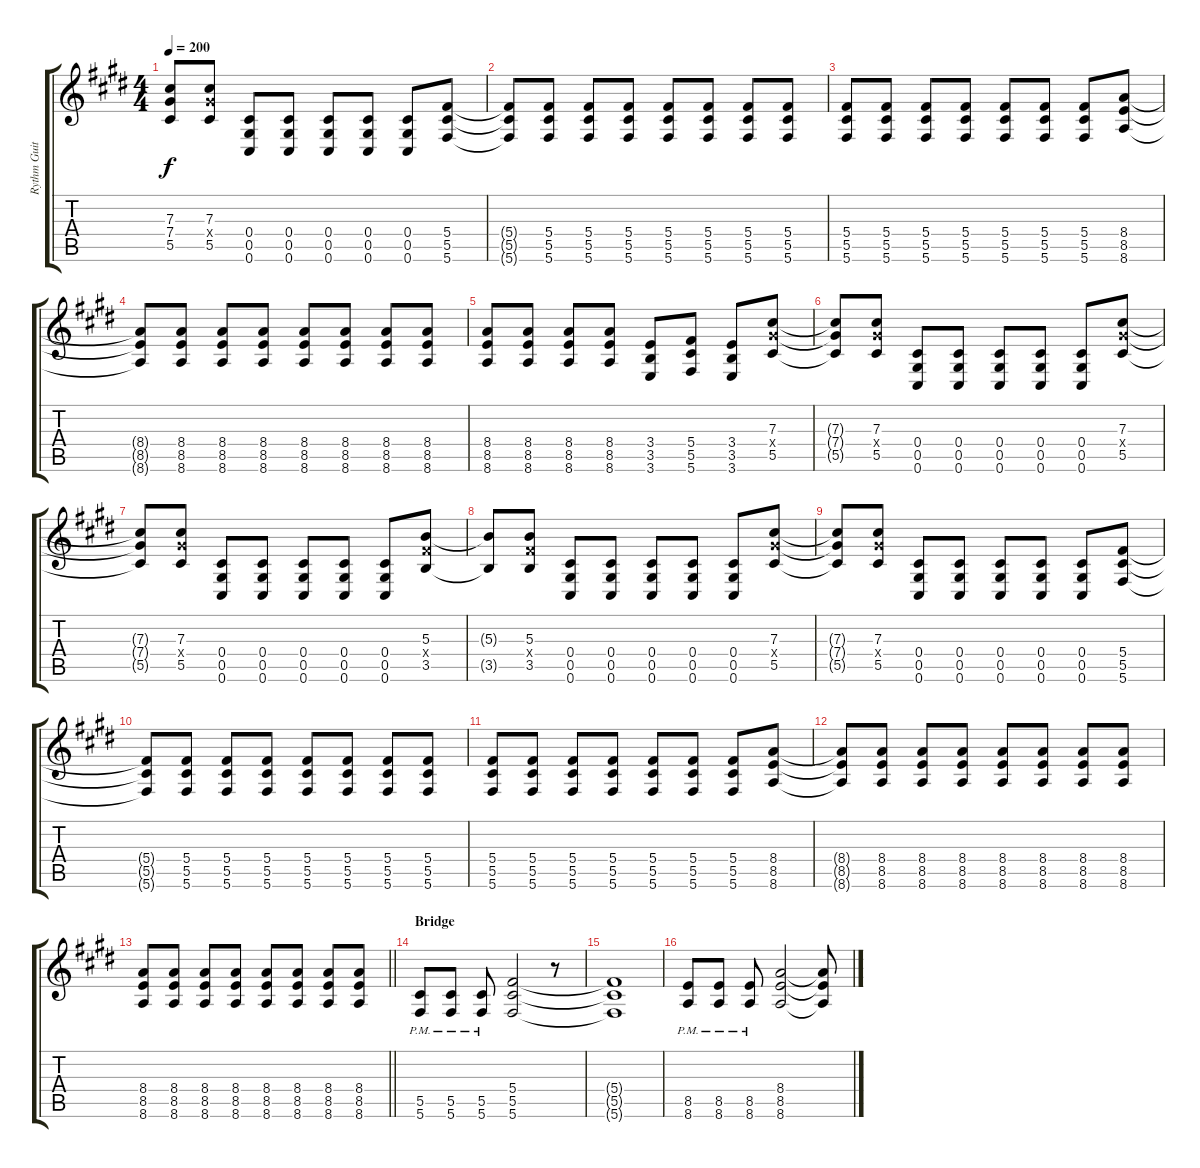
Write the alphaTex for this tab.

\track ("Rythm Guitar" "Rythm Guit") {instrument distortionguitar}
\staff {score tabs}
\tuning (Eb4 Bb3 Gb3 Db3 Ab2 Db2) {hide}
\ts (4 4)
\tempo 200
\clef g2
\ks c#minor
(7.3{t} 7.4{t} 5.5{t}).8{dy f} (7.3 7.4{x} 5.5).8 (0.4 0.5 0.6).8 (0.4 0.5 0.6).8 (0.4 0.5 0.6).8 (0.4 0.5 0.6).8 (0.4 0.5 0.6).8 (5.4 5.5 5.6).8 |
(5.4{t} 5.5{t} 5.6{t}).8 (5.4 5.5 5.6).8 (5.4 5.5 5.6).8 (5.4 5.5 5.6).8 (5.4 5.5 5.6).8 (5.4 5.5 5.6).8 (5.4 5.5 5.6).8 (5.4 5.5 5.6).8 |
(5.4 5.5 5.6).8 (5.4 5.5 5.6).8 (5.4 5.5 5.6).8 (5.4 5.5 5.6).8 (5.4 5.5 5.6).8 (5.4 5.5 5.6).8 (5.4 5.5 5.6).8 (8.4 8.5 8.6).8 |
(8.4{t} 8.5{t} 8.6{t}).8 (8.4 8.5 8.6).8 (8.4 8.5 8.6).8 (8.4 8.5 8.6).8 (8.4 8.5 8.6).8 (8.4 8.5 8.6).8 (8.4 8.5 8.6).8 (8.4 8.5 8.6).8 |
(8.4 8.5 8.6).8 (8.4 8.5 8.6).8 (8.4 8.5 8.6).8 (8.4 8.5 8.6).8 (3.4 3.5 3.6).8 (5.4 5.5 5.6).8 (3.4 3.5 3.6).8 (7.3 7.4{x} 5.5).8 |
(7.3{t} 7.4{t} 5.5{t}).8 (7.3 7.4{x} 5.5).8 (0.4 0.5 0.6).8 (0.4 0.5 0.6).8 (0.4 0.5 0.6).8 (0.4 0.5 0.6).8 (0.4 0.5 0.6).8 (7.3 7.4{x} 5.5).8 |
(7.3{t} 7.4{t} 5.5{t}).8 (7.3 7.4{x} 5.5).8 (0.4 0.5 0.6).8 (0.4 0.5 0.6).8 (0.4 0.5 0.6).8 (0.4 0.5 0.6).8 (0.4 0.5 0.6).8 (5.3 5.4{x} 3.5).8 |
(5.3{t} 3.5{t}).8 (5.3 5.4{x} 3.5).8 (0.4 0.5 0.6).8 (0.4 0.5 0.6).8 (0.4 0.5 0.6).8 (0.4 0.5 0.6).8 (0.4 0.5 0.6).8 (7.3 7.4{x} 5.5).8 |
(7.3{t} 7.4{t} 5.5{t}).8 (7.3 7.4{x} 5.5).8 (0.4 0.5 0.6).8 (0.4 0.5 0.6).8 (0.4 0.5 0.6).8 (0.4 0.5 0.6).8 (0.4 0.5 0.6).8 (5.4 5.5 5.6).8 |
(5.4{t} 5.5{t} 5.6{t}).8 (5.4 5.5 5.6).8 (5.4 5.5 5.6).8 (5.4 5.5 5.6).8 (5.4 5.5 5.6).8 (5.4 5.5 5.6).8 (5.4 5.5 5.6).8 (5.4 5.5 5.6).8 |
(5.4 5.5 5.6).8 (5.4 5.5 5.6).8 (5.4 5.5 5.6).8 (5.4 5.5 5.6).8 (5.4 5.5 5.6).8 (5.4 5.5 5.6).8 (5.4 5.5 5.6).8 (8.4 8.5 8.6).8 |
(8.4{t} 8.5{t} 8.6{t}).8 (8.4 8.5 8.6).8 (8.4 8.5 8.6).8 (8.4 8.5 8.6).8 (8.4 8.5 8.6).8 (8.4 8.5 8.6).8 (8.4 8.5 8.6).8 (8.4 8.5 8.6).8 |
\barLineRight lightlight
(8.4 8.5 8.6).8 (8.4 8.5 8.6).8 (8.4 8.5 8.6).8 (8.4 8.5 8.6).8 (8.4 8.5 8.6).8 (8.4 8.5 8.6).8 (8.4 8.5 8.6).8 (8.4 8.5 8.6).8 |
\section ("" "Bridge")
(5.5{pm} 5.6{pm}).8 (5.5{pm} 5.6{pm}).8 (5.5{pm} 5.6{pm}).8 (5.4 5.5 5.6).2 r.8 |
(5.4{t} 5.5{t} 5.6{t}).1 |
(8.5{pm} 8.6{pm}).8 (8.5{pm} 8.6{pm}).8 (8.5{pm} 8.6{pm}).8 (8.4 8.5 8.6).2 (8.4{t} 8.5{t} 8.6{t}).8
